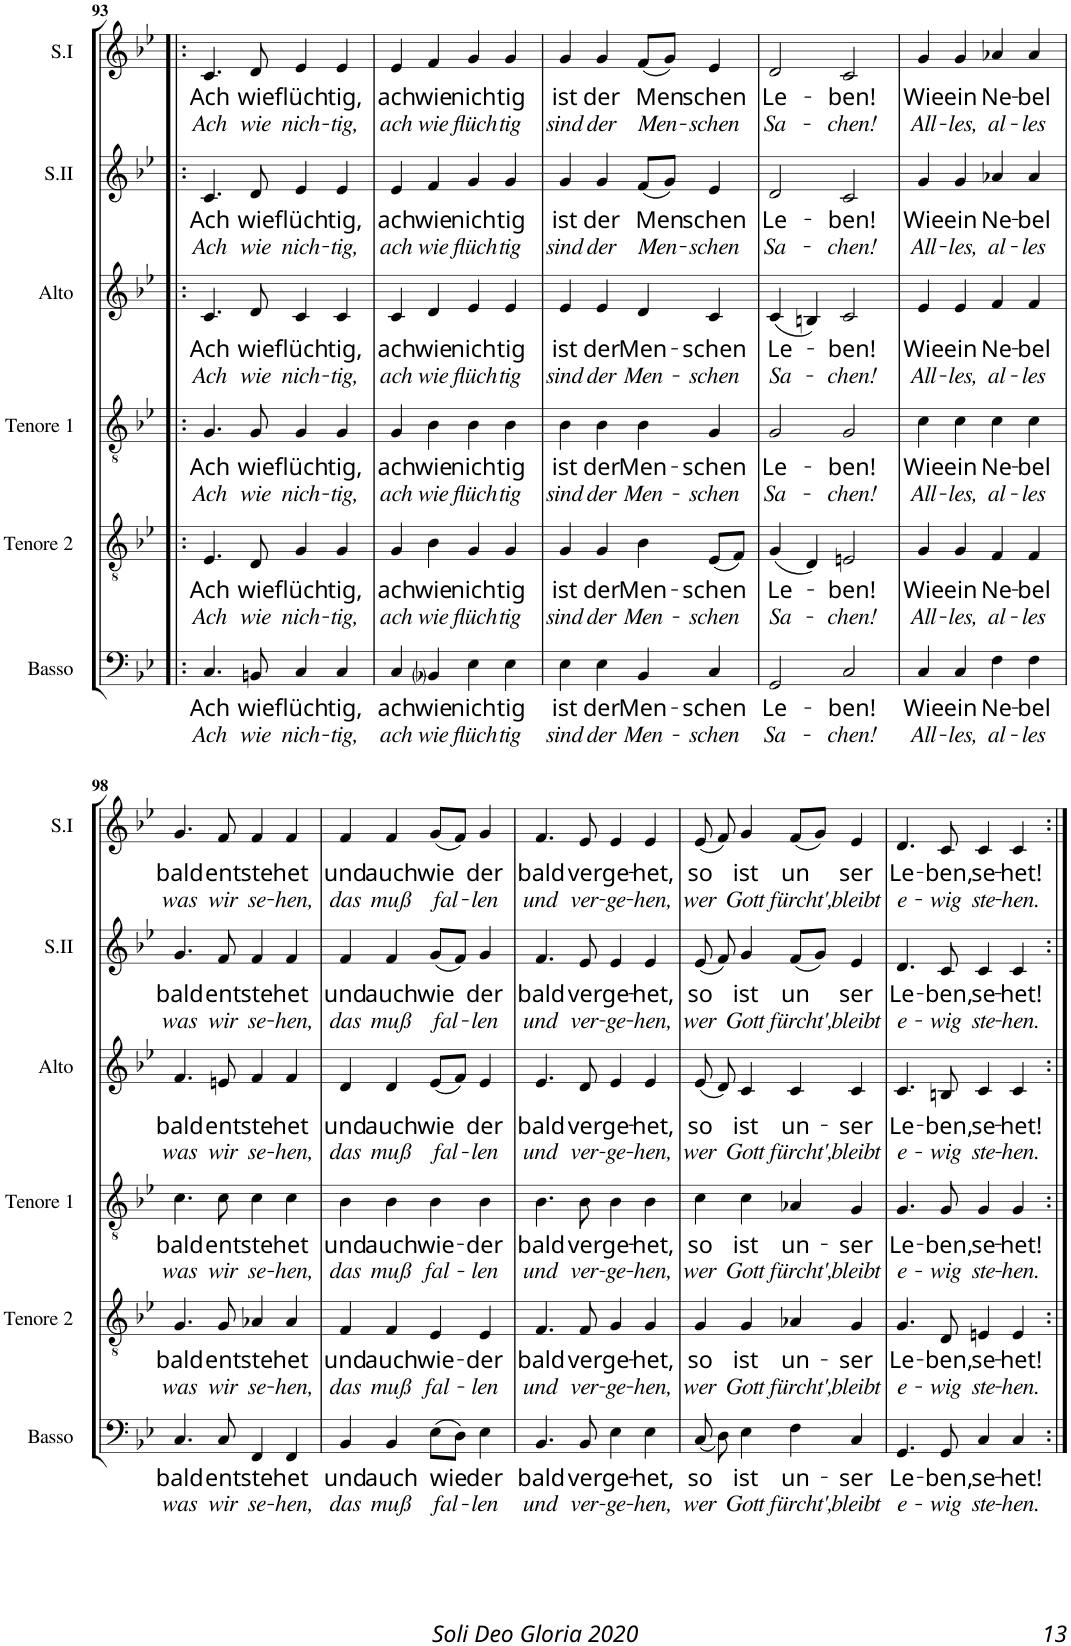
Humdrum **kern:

**kern	**text	**text	**kern	**text	**text	**kern	**text	**text	**kern	**text	**text	**kern	**text	**text	**kern	**text	**text
*part6	*part6	*part6	*part5	*part5	*part5	*part4	*part4	*part4	*part3	*part3	*part3	*part2	*part2	*part2	*part1	*part1	*part1
*staff6	*staff6	*staff6	*staff5	*staff5	*staff5	*staff4	*staff4	*staff4	*staff3	*staff3	*staff3	*staff2	*staff2	*staff2	*staff1	*staff1	*staff1
*I"Basso	*	*	*I"Tenore 2	*	*	*I"Tenore 1	*	*	*I"Alto	*	*	*I"Soprane II	*	*	*I"Soprane I	*	*
*I'Basso	*	*	*I'Tenore 2	*	*	*I'Tenore 1	*	*	*I'Alto	*	*	*I'S.II	*	*	*I'S.I	*	*
!!LO:PB:g=z
*clefF4	*	*	*clefGv2	*	*	*clefGv2	*	*	*clefG2	*	*	*clefG2	*	*	*clefG2	*	*
*k[b-e-]	*	*	*k[b-e-]	*	*	*k[b-e-]	*	*	*k[b-e-]	*	*	*k[b-e-]	*	*	*k[b-e-]	*	*
*B-:	*	*	*B-:	*	*	*B-:	*	*	*B-:	*	*	*B-:	*	*	*B-:	*	*
*M4/4	*	*	*M4/4	*	*	*M4/4	*	*	*M4/4	*	*	*M4/4	*	*	*M4/4	*	*
*met(c)	*	*	*met(c)	*	*	*met(c)	*	*	*met(c)	*	*	*met(c)	*	*	*met(c)	*	*
=93!|:	=93!|:	=93!|:	=93!|:	=93!|:	=93!|:	=93!|:	=93!|:	=93!|:	=93!|:	=93!|:	=93!|:	=93!|:	=93!|:	=93!|:	=93!|:	=93!|:	=93!|:
!	!LO:LY:b	!LO:LY:b	!	!LO:LY:b	!LO:LY:b	!	!LO:LY:b	!LO:LY:b	!	!LO:LY:b	!LO:LY:b	!	!LO:LY:b	!LO:LY:b	!	!LO:LY:b	!LO:LY:b
4.C/	Ach	Ach	4.E-/	Ach	Ach	4.G/	Ach	Ach	4.c/	Ach	Ach	4.c/	Ach	Ach	4.c/	Ach	Ach
!	!LO:LY:b	!LO:LY:b	!	!LO:LY:b	!LO:LY:b	!	!LO:LY:b	!LO:LY:b	!	!LO:LY:b	!LO:LY:b	!	!LO:LY:b	!LO:LY:b	!	!LO:LY:b	!LO:LY:b
8BBn/	wie	wie	8D/	wie	wie	8G/	wie	wie	8d/	wie	wie	8d/	wie	wie	8d/	wie	wie
!	!LO:LY:b	!LO:LY:b	!	!LO:LY:b	!LO:LY:b	!	!LO:LY:b	!LO:LY:b	!	!LO:LY:b	!LO:LY:b	!	!LO:LY:b	!LO:LY:b	!	!LO:LY:b	!LO:LY:b
4C/	flüch-	-nich-	4G/	flüch-	-nich-	4G/	flüch-	-nich-	4c/	flüch-	-nich-	4e-/	flüch-	-nich-	4e-/	flüch-	-nich-
!	!LO:LY:b	!LO:LY:b	!	!LO:LY:b	!LO:LY:b	!	!LO:LY:b	!LO:LY:b	!	!LO:LY:b	!LO:LY:b	!	!LO:LY:b	!LO:LY:b	!	!LO:LY:b	!LO:LY:b
4C/	-tig,	tig,	4G/	-tig,	tig,	4G/	-tig,	tig,	4c/	-tig,	tig,	4e-/	-tig,	tig,	4e-/	-tig,	tig,
=94	=94	=94	=94	=94	=94	=94	=94	=94	=94	=94	=94	=94	=94	=94	=94	=94	=94
!	!LO:LY:b	!LO:LY:b	!	!LO:LY:b	!LO:LY:b	!	!LO:LY:b	!LO:LY:b	!	!LO:LY:b	!LO:LY:b	!	!LO:LY:b	!LO:LY:b	!	!LO:LY:b	!LO:LY:b
4C/	ach	ach	4G/	ach	ach	4G/	ach	ach	4c/	ach	ach	4e-/	ach	ach	4e-/	ach	ach
!	!LO:LY:b	!LO:LY:b	!	!LO:LY:b	!LO:LY:b	!	!LO:LY:b	!LO:LY:b	!	!LO:LY:b	!LO:LY:b	!	!LO:LY:b	!LO:LY:b	!	!LO:LY:b	!LO:LY:b
4BB-i/	wie	wie	4B-\	wie	wie	4B-\	wie	wie	4d/	wie	wie	4f/	wie	wie	4f/	wie	wie
!	!LO:LY:b	!LO:LY:b	!	!LO:LY:b	!LO:LY:b	!	!LO:LY:b	!LO:LY:b	!	!LO:LY:b	!LO:LY:b	!	!LO:LY:b	!LO:LY:b	!	!LO:LY:b	!LO:LY:b
4E-\	nich-	-flüch-	4G/	nich-	-flüch-	4B-\	nich-	-flüch-	4e-/	nich-	-flüch-	4g/	nich-	-flüch-	4g/	nich-	-flüch-
!	!LO:LY:b	!LO:LY:b	!	!LO:LY:b	!LO:LY:b	!	!LO:LY:b	!LO:LY:b	!	!LO:LY:b	!LO:LY:b	!	!LO:LY:b	!LO:LY:b	!	!LO:LY:b	!LO:LY:b
4E-\	-tig	tig	4G/	-tig	tig	4B-\	-tig	tig	4e-/	-tig	tig	4g/	-tig	tig	4g/	-tig	tig
=95	=95	=95	=95	=95	=95	=95	=95	=95	=95	=95	=95	=95	=95	=95	=95	=95	=95
!	!LO:LY:b	!LO:LY:b	!	!LO:LY:b	!LO:LY:b	!	!LO:LY:b	!LO:LY:b	!	!LO:LY:b	!LO:LY:b	!	!LO:LY:b	!LO:LY:b	!	!LO:LY:b	!LO:LY:b
4E-\	ist	sind	4G/	ist	sind	4B-\	ist	sind	4e-/	ist	sind	4g/	ist	sind	4g/	ist	sind
!	!LO:LY:b	!LO:LY:b	!	!LO:LY:b	!LO:LY:b	!	!LO:LY:b	!LO:LY:b	!	!LO:LY:b	!LO:LY:b	!	!LO:LY:b	!LO:LY:b	!	!LO:LY:b	!LO:LY:b
4E-\	der	der	4G/	der	der	4B-\	der	der	4e-/	der	der	4g/	der	der	4g/	der	der
!	!LO:LY:b	!LO:LY:b	!	!LO:LY:b	!LO:LY:b	!	!LO:LY:b	!LO:LY:b	!	!LO:LY:b	!LO:LY:b	!	!LO:LY:b	!LO:LY:b	!	!LO:LY:b	!LO:LY:b
4BB-/	Men-	-Men-	4B-\	Men-	-Men-	4B-\	Men-	-Men-	4d/	Men-	-Men-	(<8f/L	Men-	-Men-	(<8f/L	Men-	-Men-
.	.	.	.	.	.	.	.	.	.	.	.	8g/J)	.	.	8g/J)	.	.
!	!LO:LY:b	!LO:LY:b	!	!LO:LY:b	!LO:LY:b	!	!LO:LY:b	!LO:LY:b	!	!LO:LY:b	!LO:LY:b	!	!LO:LY:b	!LO:LY:b	!	!LO:LY:b	!LO:LY:b
4C/	-schen	schen	(<8E-/L	-schen	schen	4G/	-schen	schen	4c/	-schen	schen	4e-/	-schen	schen	4e-/	-schen	schen
.	.	.	8F/J)	.	.	.	.	.	.	.	.	.	.	.	.	.	.
=96	=96	=96	=96	=96	=96	=96	=96	=96	=96	=96	=96	=96	=96	=96	=96	=96	=96
!	!LO:LY:b	!LO:LY:b	!	!LO:LY:b	!LO:LY:b	!	!LO:LY:b	!LO:LY:b	!	!LO:LY:b	!LO:LY:b	!	!LO:LY:b	!LO:LY:b	!	!LO:LY:b	!LO:LY:b
2GG/	Le-	-Sa-	(<4G/	Le-	-Sa-	2G/	Le-	-Sa-	(<4c/	Le-	-Sa-	2d/	Le-	-Sa-	2d/	Le-	-Sa-
.	.	.	4D/)	.	.	.	.	.	4Bn/)	.	.	.	.	.	.	.	.
!	!LO:LY:b	!LO:LY:b	!	!LO:LY:b	!LO:LY:b	!	!LO:LY:b	!LO:LY:b	!	!LO:LY:b	!LO:LY:b	!	!LO:LY:b	!LO:LY:b	!	!LO:LY:b	!LO:LY:b
2C/	-ben!	chen!	2En/	-ben!	chen!	2G/	-ben!	chen!	2c/	-ben!	chen!	2c/	-ben!	chen!	2c/	-ben!	chen!
=97	=97	=97	=97	=97	=97	=97	=97	=97	=97	=97	=97	=97	=97	=97	=97	=97	=97
!	!LO:LY:b	!LO:LY:b	!	!LO:LY:b	!LO:LY:b	!	!LO:LY:b	!LO:LY:b	!	!LO:LY:b	!LO:LY:b	!	!LO:LY:b	!LO:LY:b	!	!LO:LY:b	!LO:LY:b
4C/	Wie	All-	4G/	Wie	All-	4c\	Wie	All-	4e-/	Wie	All-	4g/	Wie	All-	4g/	Wie	All-
!	!LO:LY:b	!LO:LY:b	!	!LO:LY:b	!LO:LY:b	!	!LO:LY:b	!LO:LY:b	!	!LO:LY:b	!LO:LY:b	!	!LO:LY:b	!LO:LY:b	!	!LO:LY:b	!LO:LY:b
4C/	-ein	les,	4G/	-ein	les,	4c\	-ein	les,	4e-/	-ein	les,	4g/	-ein	les,	4g/	-ein	les,
!	!LO:LY:b	!LO:LY:b	!	!LO:LY:b	!LO:LY:b	!	!LO:LY:b	!LO:LY:b	!	!LO:LY:b	!LO:LY:b	!	!LO:LY:b	!LO:LY:b	!	!LO:LY:b	!LO:LY:b
4F\	Ne-	-al-	4F/	Ne-	-al-	4c\	Ne-	-al-	4f/	Ne-	-al-	4a-X/	Ne-	-al-	4a-X/	Ne-	-al-
!	!LO:LY:b	!LO:LY:b	!	!LO:LY:b	!LO:LY:b	!	!LO:LY:b	!LO:LY:b	!	!LO:LY:b	!LO:LY:b	!	!LO:LY:b	!LO:LY:b	!	!LO:LY:b	!LO:LY:b
4F\	-bel	les	4F/	-bel	les	4c\	-bel	les	4f/	-bel	les	4a-/	-bel	les	4a-/	-bel	les
!!LO:LB:g=z
=98	=98	=98	=98	=98	=98	=98	=98	=98	=98	=98	=98	=98	=98	=98	=98	=98	=98
!	!LO:LY:b	!LO:LY:b	!	!LO:LY:b	!LO:LY:b	!	!LO:LY:b	!LO:LY:b	!	!LO:LY:b	!LO:LY:b	!	!LO:LY:b	!LO:LY:b	!	!LO:LY:b	!LO:LY:b
4.C/	bald	was	4.G/	bald	was	4.c\	bald	was	4.f/	bald	was	4.g/	bald	was	4.g/	bald	was
!	!LO:LY:b	!LO:LY:b	!	!LO:LY:b	!LO:LY:b	!	!LO:LY:b	!LO:LY:b	!	!LO:LY:b	!LO:LY:b	!	!LO:LY:b	!LO:LY:b	!	!LO:LY:b	!LO:LY:b
8C/	ent-	-wir	8G/	ent-	-wir	8c\	ent-	-wir	8en/	ent-	-wir	8f/	ent-	-wir	8f/	ent-	-wir
!	!LO:LY:b	!LO:LY:b	!	!LO:LY:b	!LO:LY:b	!	!LO:LY:b	!LO:LY:b	!	!LO:LY:b	!LO:LY:b	!	!LO:LY:b	!LO:LY:b	!	!LO:LY:b	!LO:LY:b
4FF/	ste-	-se-	4A-X/	ste-	-se-	4c\	ste-	-se-	4f/	ste-	-se-	4f/	ste-	-se-	4f/	ste-	-se-
!	!LO:LY:b	!LO:LY:b	!	!LO:LY:b	!LO:LY:b	!	!LO:LY:b	!LO:LY:b	!	!LO:LY:b	!LO:LY:b	!	!LO:LY:b	!LO:LY:b	!	!LO:LY:b	!LO:LY:b
4FF/	-het	hen,	4A-/	-het	hen,	4c\	-het	hen,	4f/	-het	hen,	4f/	-het	hen,	4f/	-het	hen,
=99	=99	=99	=99	=99	=99	=99	=99	=99	=99	=99	=99	=99	=99	=99	=99	=99	=99
!	!LO:LY:b	!LO:LY:b	!	!LO:LY:b	!LO:LY:b	!	!LO:LY:b	!LO:LY:b	!	!LO:LY:b	!LO:LY:b	!	!LO:LY:b	!LO:LY:b	!	!LO:LY:b	!LO:LY:b
4BB-/	und	das	4F/	und	das	4B-\	und	das	4d/	und	das	4f/	und	das	4f/	und	das
!	!LO:LY:b	!LO:LY:b	!	!LO:LY:b	!LO:LY:b	!	!LO:LY:b	!LO:LY:b	!	!LO:LY:b	!LO:LY:b	!	!LO:LY:b	!LO:LY:b	!	!LO:LY:b	!LO:LY:b
4BB-/	auch	muß	4F/	auch	muß	4B-\	auch	muß	4d/	auch	muß	4f/	auch	muß	4f/	auch	muß
!	!LO:LY:b	!LO:LY:b	!	!LO:LY:b	!LO:LY:b	!	!LO:LY:b	!LO:LY:b	!	!LO:LY:b	!LO:LY:b	!	!LO:LY:b	!LO:LY:b	!	!LO:LY:b	!LO:LY:b
(>8E-\L	wie-	-fal-	4E-/	wie-	-fal-	4B-\	wie-	-fal-	(<8e-/L	wie	fal-	(<8g/L	wie	fal-	(<8g/L	wie	fal-
8D\J)	.	.	.	.	.	.	.	.	8f/J)	.	.	8f/J)	.	.	8f/J)	.	.
!	!LO:LY:b	!LO:LY:b	!	!LO:LY:b	!LO:LY:b	!	!LO:LY:b	!LO:LY:b	!	!LO:LY:b	!LO:LY:b	!	!LO:LY:b	!LO:LY:b	!	!LO:LY:b	!LO:LY:b
4E-\	-der	len	4E-/	-der	len	4B-\	-der	len	4e-/	-der	len	4g/	-der	len	4g/	-der	len
=100	=100	=100	=100	=100	=100	=100	=100	=100	=100	=100	=100	=100	=100	=100	=100	=100	=100
!	!LO:LY:b	!LO:LY:b	!	!LO:LY:b	!LO:LY:b	!	!LO:LY:b	!LO:LY:b	!	!LO:LY:b	!LO:LY:b	!	!LO:LY:b	!LO:LY:b	!	!LO:LY:b	!LO:LY:b
4.BB-/	bald	und	4.F/	bald	und	4.B-\	bald	und	4.e-/	bald	und	4.f/	bald	und	4.f/	bald	und
!	!LO:LY:b	!LO:LY:b	!	!LO:LY:b	!LO:LY:b	!	!LO:LY:b	!LO:LY:b	!	!LO:LY:b	!LO:LY:b	!	!LO:LY:b	!LO:LY:b	!	!LO:LY:b	!LO:LY:b
8BB-/	ver-	-ver-	8F/	ver-	-ver-	8B-\	ver-	-ver-	8d/	ver-	-ver-	8e-/	ver-	-ver-	8e-/	ver-	-ver-
!	!LO:LY:b	!LO:LY:b	!	!LO:LY:b	!LO:LY:b	!	!LO:LY:b	!LO:LY:b	!	!LO:LY:b	!LO:LY:b	!	!LO:LY:b	!LO:LY:b	!	!LO:LY:b	!LO:LY:b
4E-\	-ge-	-ge-	4G/	-ge-	-ge-	4B-\	-ge-	-ge-	4e-/	-ge-	-ge-	4e-/	-ge-	-ge-	4e-/	-ge-	-ge-
!	!LO:LY:b	!LO:LY:b	!	!LO:LY:b	!LO:LY:b	!	!LO:LY:b	!LO:LY:b	!	!LO:LY:b	!LO:LY:b	!	!LO:LY:b	!LO:LY:b	!	!LO:LY:b	!LO:LY:b
4E-\	-het,	hen,	4G/	-het,	hen,	4B-\	-het,	hen,	4e-/	-het,	hen,	4e-/	-het,	hen,	4e-/	-het,	hen,
=101	=101	=101	=101	=101	=101	=101	=101	=101	=101	=101	=101	=101	=101	=101	=101	=101	=101
!	!LO:LY:b	!LO:LY:b	!	!LO:LY:b	!LO:LY:b	!	!LO:LY:b	!LO:LY:b	!	!LO:LY:b	!LO:LY:b	!	!LO:LY:b	!LO:LY:b	!	!LO:LY:b	!LO:LY:b
(<8C/	so	wer	4G/	so	wer	4c\	so	wer	(<8e-/	so	wer	(<8e-/	so	wer	(<8e-/	so	wer
8D\)	.	.	.	.	.	.	.	.	8d/)	.	.	8f/)	.	.	8f/)	.	.
!	!LO:LY:b	!LO:LY:b	!	!LO:LY:b	!LO:LY:b	!	!LO:LY:b	!LO:LY:b	!	!LO:LY:b	!LO:LY:b	!	!LO:LY:b	!LO:LY:b	!	!LO:LY:b	!LO:LY:b
4E-\	ist	Gott	4G/	ist	Gott	4c\	ist	Gott	4c/	ist	Gott	4g/	ist	Gott	4g/	ist	Gott
!	!LO:LY:b	!LO:LY:b	!	!LO:LY:b	!LO:LY:b	!	!LO:LY:b	!LO:LY:b	!	!LO:LY:b	!LO:LY:b	!	!LO:LY:b	!LO:LY:b	!	!LO:LY:b	!LO:LY:b
4F\	un-	-fürcht',	4A-X/	un-	-fürcht',	4A-X/	un-	-fürcht',	4c/	un-	-fürcht',	(<8f/L	un	fürcht',	(<8f/L	un	fürcht',
.	.	.	.	.	.	.	.	.	.	.	.	8g/J)	.	.	8g/J)	.	.
!	!LO:LY:b	!LO:LY:b	!	!LO:LY:b	!LO:LY:b	!	!LO:LY:b	!LO:LY:b	!	!LO:LY:b	!LO:LY:b	!	!LO:LY:b	!LO:LY:b	!	!LO:LY:b	!LO:LY:b
4C/	ser	bleibt	4G/	ser	bleibt	4G/	ser	bleibt	4c/	ser	bleibt	4e-/	ser	bleibt	4e-/	ser	bleibt
=102	=102	=102	=102	=102	=102	=102	=102	=102	=102	=102	=102	=102	=102	=102	=102	=102	=102
!	!LO:LY:b	!LO:LY:b	!	!LO:LY:b	!LO:LY:b	!	!LO:LY:b	!LO:LY:b	!	!LO:LY:b	!LO:LY:b	!	!LO:LY:b	!LO:LY:b	!	!LO:LY:b	!LO:LY:b
4.GG/	Le-	-e-	4.G/	Le-	-e-	4.G/	Le-	-e-	4.c/	Le-	-e-	4.d/	Le-	-e-	4.d/	Le-	-e-
!	!LO:LY:b	!LO:LY:b	!	!LO:LY:b	!LO:LY:b	!	!LO:LY:b	!LO:LY:b	!	!LO:LY:b	!LO:LY:b	!	!LO:LY:b	!LO:LY:b	!	!LO:LY:b	!LO:LY:b
8GG/	-ben,	wig	8D/	-ben,	wig	8G/	-ben,	wig	8Bn/	-ben,	wig	8c/	-ben,	wig	8c/	-ben,	wig
!	!LO:LY:b	!LO:LY:b	!	!LO:LY:b	!LO:LY:b	!	!LO:LY:b	!LO:LY:b	!	!LO:LY:b	!LO:LY:b	!	!LO:LY:b	!LO:LY:b	!	!LO:LY:b	!LO:LY:b
4C/	se-	-ste-	4En/	se-	-ste-	4G/	se-	-ste-	4c/	se-	-ste-	4c/	se-	-ste-	4c/	se-	-ste-
!	!LO:LY:b	!LO:LY:b	!	!LO:LY:b	!LO:LY:b	!	!LO:LY:b	!LO:LY:b	!	!LO:LY:b	!LO:LY:b	!	!LO:LY:b	!LO:LY:b	!	!LO:LY:b	!LO:LY:b
4C/	-het!	hen.	4E/	-het!	hen.	4G/	-het!	hen.	4c/	-het!	hen.	4c/	-het!	hen.	4c/	-het!	hen.
=:|!	=:|!	=:|!	=:|!	=:|!	=:|!	=:|!	=:|!	=:|!	=:|!	=:|!	=:|!	=:|!	=:|!	=:|!	=:|!	=:|!	=:|!
*-	*-	*-	*-	*-	*-	*-	*-	*-	*-	*-	*-	*-	*-	*-	*-	*-	*-
